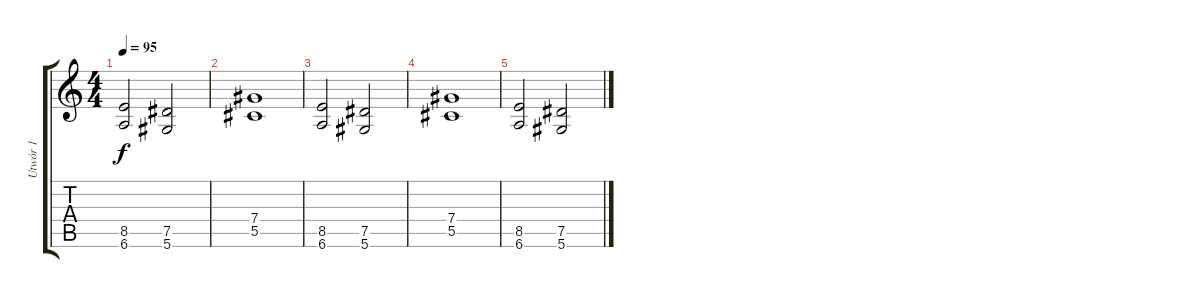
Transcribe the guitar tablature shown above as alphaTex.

\track ("Utwór 1" "Utwór 1") {instrument distortionguitar}
\staff {score tabs}
\tuning (Eb4 Bb3 Gb3 Db3 Ab2 Eb2) {hide}
\ts (4 4)
\tempo 95
\clef g2
\ks c
(8.5 6.6).2{dy f} (7.5 5.6).2 |
(7.4 5.5).1 |
(8.5 6.6).2 (7.5 5.6).2 |
(7.4 5.5).1 |
(8.5 6.6).2 (7.5 5.6).2
